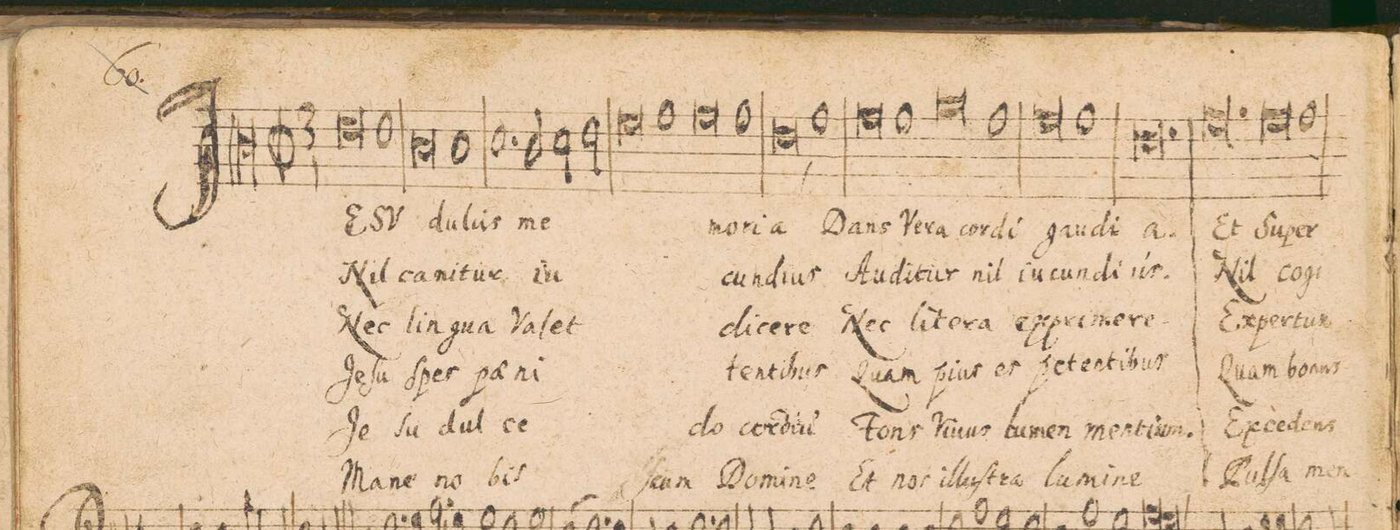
**kern	**text	**text	**text	**text	**text	**text
*I"[ALTVS.]	*	*	*	*	*	*
*clefC3	*	*	*	*	*	*
*k[]	*	*	*	*	*	*
*met(O|)	*	*	*	*	*	*
*M3/1	*	*	*	*	*	*
0e	JE-	Nil	Nec	Je-	Je-	Ma-
1e	-SV	ca-	lin-	-ſu	-ſu	-ne
=2-	=2-	=2-	=2-	=2-	=2-	=2-
0c	dul-	-ni-	-gua	ſpes	dul-	no-
1c	-cis	-tur	Va-	pae-	-ce-	-bis-
=3-	=3-	=3-	=3-	=3-	=3-	=3-
1.d	me-	iu-	-let	-ni-	-do	-cum
2c/	.	.	.	.	.	.
*2\right	*	*	*	*	*	*
2d\	.	.	.	.	.	.
2e\	.	.	.	.	.	.
=4-	=4-	=4-	=4-	=4-	=4-	=4-
0f	-mo-	-cun-	di-	-ten-	cor-	Do-
1g	.	.	.	.	.	.
=5-	=5-	=5-	=5-	=5-	=5-	=5-
0g	.	.	.	.	.	.
1g	-ri-	-di-	-ce-	-ti-	-di-	-mi-
=6-	=6-	=6-	=6-	=6-	=6-	=6-
0e,<	-a	-us	-re	-bus	-(um)	-ne
1g	Dans	Au-	Nec	Quam	Fons	Et
=7-	=7-	=7-	=7-	=7-	=7-	=7-
0g	Ve-	-di-	lit-	pi-	Vi-	nos
1g	-ra	-tur	-te-	-us	-vus	il-
=8-	=8-	=8-	=8-	=8-	=8-	=8-
0a	cor-	nil	-ra	es	lu-	-lu-
1g	-di	iu-	ex-	pe-	-men	-ſtra
=9-	=9-	=9-	=9-	=9-	=9-	=9-
0g	gau-	-cun-	-pri-	-ten-	men-	lu-
1g	-di-	-di-	-me-	-ti-	-ti-	-mi-
=10-	=10-	=10-	=10-	=10-	=10-	=10-
0.e	-a.	-us.	-re.	-bus	-um.	-ne
=11-	=11-	=11-	=11-	=11-	=11-	=11-
0.g	Et	Nil	Ex-	Quam	Ex-	Pul-
=12-	=12-	=12-	=12-	=12-	=12-	=12-
0g	Su-	co-	-per-	bo-	-ce-	-ſa
1g	-per	-gi-	-tus	-nus	-dens	men-
=13-	=13-	=13-	=13-	=13-	=13-	=13-
*-	*-	*-	*-	*-	*-	*-
